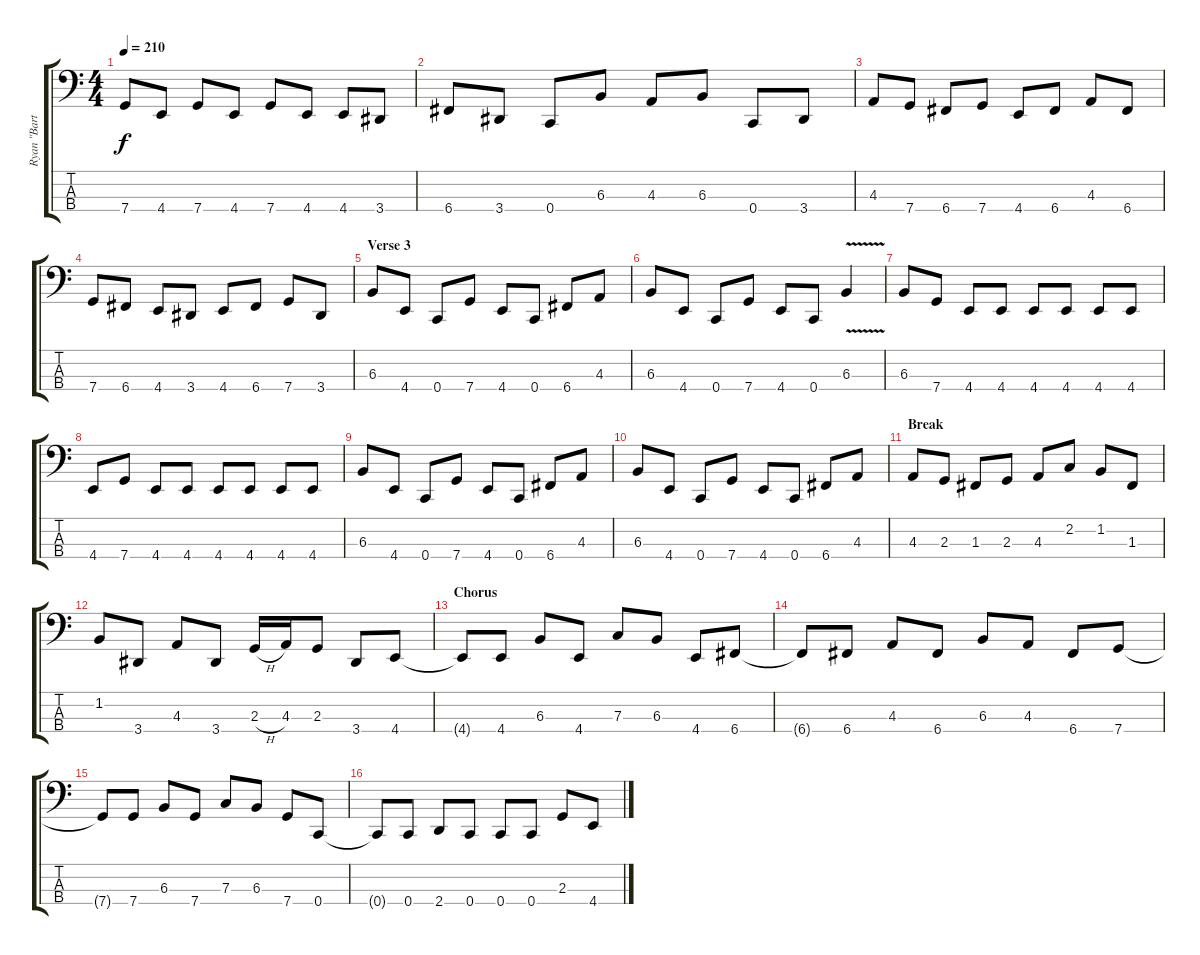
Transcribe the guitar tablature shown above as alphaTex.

\track ("Ryan \"Bart\" Williams [Bass (Since 2007)]" "Ryan \"Bart") {instrument electricbassfinger}
\staff {score tabs}
\tuning (Eb2 Bb1 F1 C1) {hide}
\ts (4 4)
\tempo 210
\clef f4
\ks c
7.4.8{dy f} 4.4.8 7.4.8 4.4.8 7.4.8 4.4.8 4.4.8 3.4.8 |
6.4.8 3.4.8 0.4.8 6.3.8 4.3.8 6.3.8 0.4.8 3.4.8 |
4.3.8 7.4.8 6.4.8 7.4.8 4.4.8 6.4.8 4.3.8 6.4.8 |
7.4.8 6.4.8 4.4.8 3.4.8 4.4.8 6.4.8 7.4.8 3.4.8 |
\section ("" "Verse 3")
6.3.8 4.4.8 0.4.8 7.4.8 4.4.8 0.4.8 6.4.8 4.3.8 |
6.3.8 4.4.8 0.4.8 7.4.8 4.4.8 0.4.8 6.3{v}.4 |
6.3.8 7.4.8 4.4.8 4.4.8 4.4.8 4.4.8 4.4.8 4.4.8 |
4.4.8 7.4.8 4.4.8 4.4.8 4.4.8 4.4.8 4.4.8 4.4.8 |
6.3.8 4.4.8 0.4.8 7.4.8 4.4.8 0.4.8 6.4.8 4.3.8 |
6.3.8 4.4.8 0.4.8 7.4.8 4.4.8 0.4.8 6.4.8 4.3.8 |
\section ("" "Break")
4.3.8 2.3.8 1.3.8 2.3.8 4.3.8 2.2.8 1.2.8 1.3.8 |
1.2.8 3.4.8 4.3.8 3.4.8 2.3{h}.16 4.3.16 2.3.8 3.4.8 4.4.8 |
\section ("" "Chorus")
4.4{t}.8 4.4.8 6.3.8 4.4.8 7.3.8 6.3.8 4.4.8 6.4.8 |
6.4{t}.8 6.4.8 4.3.8 6.4.8 6.3.8 4.3.8 6.4.8 7.4.8 |
7.4{t}.8 7.4.8 6.3.8 7.4.8 7.3.8 6.3.8 7.4.8 0.4.8 |
0.4{t}.8 0.4.8 2.4.8 0.4.8 0.4.8 0.4.8 2.3.8 4.4.8
